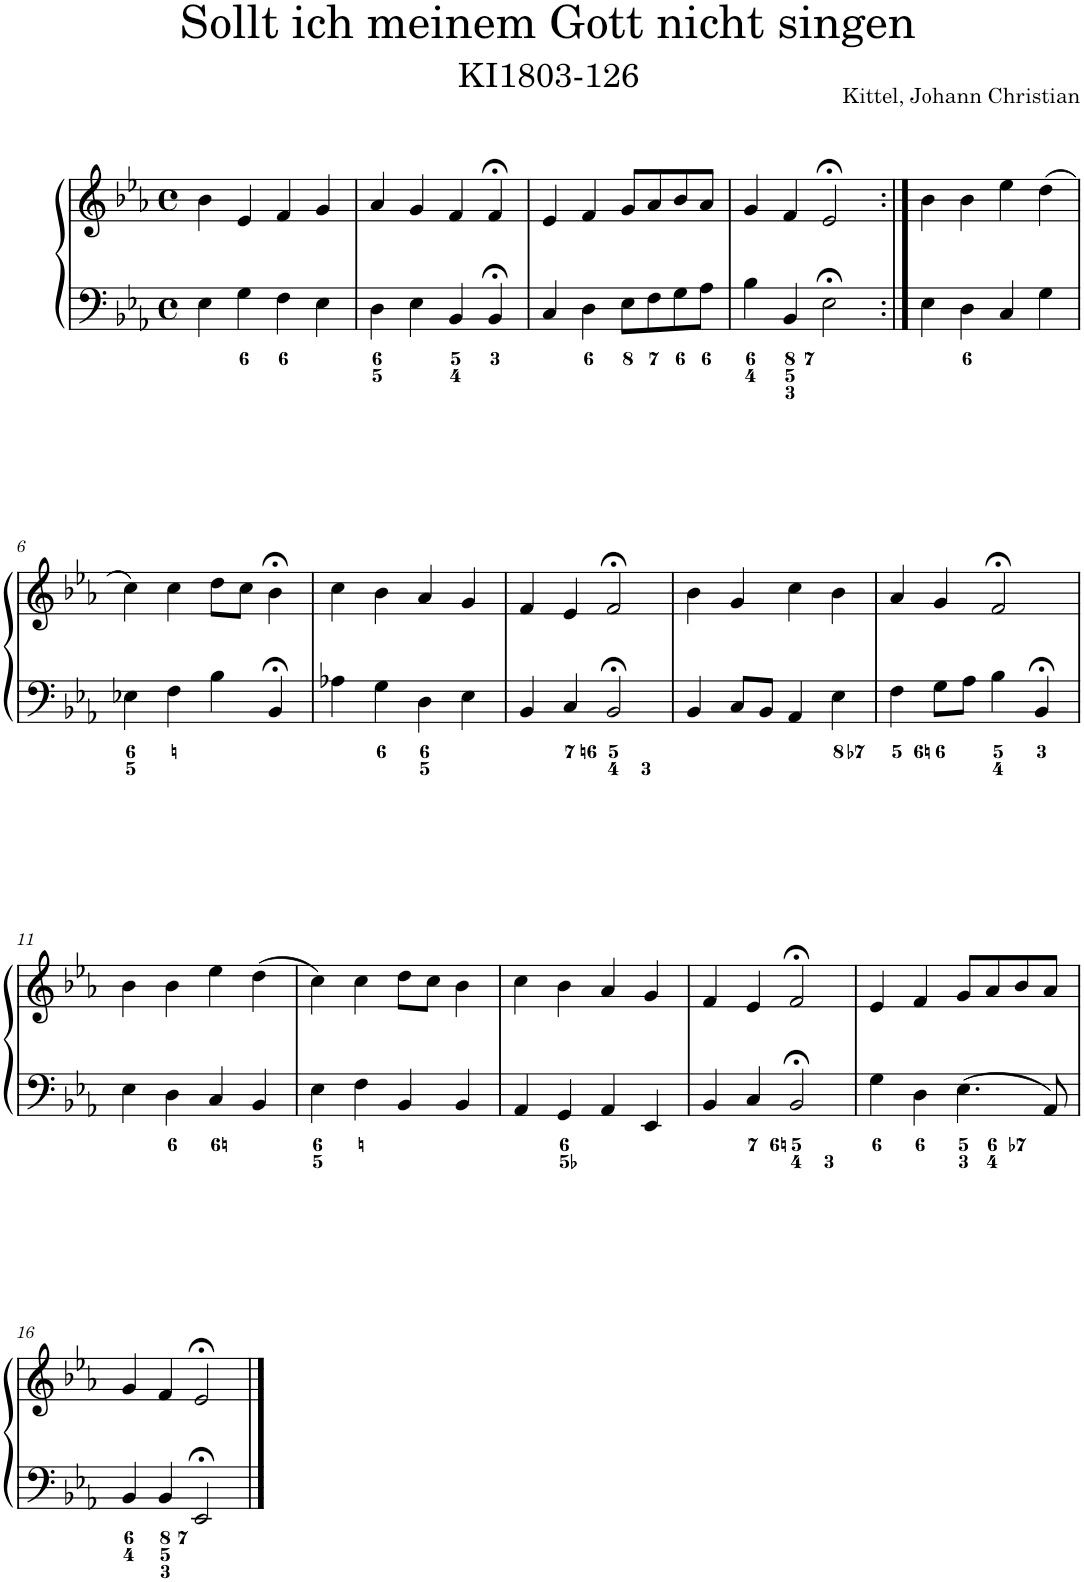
**kern	**kern
*part1	*part1
*staff2	*staff1
*I"Piano	*
*I'Pno.	*
*clefF4	*clefG2
*k[b-e-a-]	*k[b-e-a-]
*M4/4	*M4/4
*met(c)	*met(c)
=1	=1
4E-\	4b-\
4G\	4e-/
4F\	4f/
4E-\	4g/
=2	=2
4D\	4a-/
4E-\	4g/
4BB-/	4f/
4BB-;</	4f;</
=3	=3
4C/	4e-/
4D\	4f/
8E-\L	8g/L
8F\	8a-/
8G\	8b-/
8A-\J	8a-/J
=4	=4
4B-\	4g/
4BB-/	4f/
2E-;<\	2e-;</
=5:|!	=5:|!
4E-\	4b-\
4D\	4b-\
4C/	4ee-\
4G\	(4dd\
!!LO:LB:g=z
=6	=6
4E-X\	4cc\)
4F\	4cc\
4B-\	8dd\L
.	8cc\J
4BB-;</	4b-;<\
=7	=7
4A-X\	4cc\
4G\	4b-\
4D\	4a-/
4E-\	4g/
=8	=8
4BB-/	4f/
4C/	4e-/
2BB-;</	2f;</
=9	=9
4BB-/	4b-\
8C/L	4g/
8BB-/J	.
4AA-/	4cc\
4E-\	4b-\
=10	=10
4F\	4a-/
8G\L	4g/
8A-\J	.
4B-\	2f;</
4BB-;</	.
!!LO:LB:g=z
=11	=11
4E-\	4b-\
4D\	4b-\
4C/	4ee-\
4BB-/	(4dd\
=12	=12
4E-\	4cc\)
4F\	4cc\
4BB-/	8dd\L
.	8cc\J
4BB-/	4b-\
=13	=13
4AA-/	4cc\
4GG/	4b-\
4AA-/	4a-/
4EE-/	4g/
=14	=14
4BB-/	4f/
4C/	4e-/
2BB-;</	2f;</
=15	=15
4G\	4e-/
4D\	4f/
4.E-\	8g/L
.	8a-/
.	8b-/
8AA-/	8a-/J
!!LO:LB:g=z
=16	=16
4BB-/	4g/
4BB-/	4f/
2EE-;</	2e-;</
==	==
*-	*-
